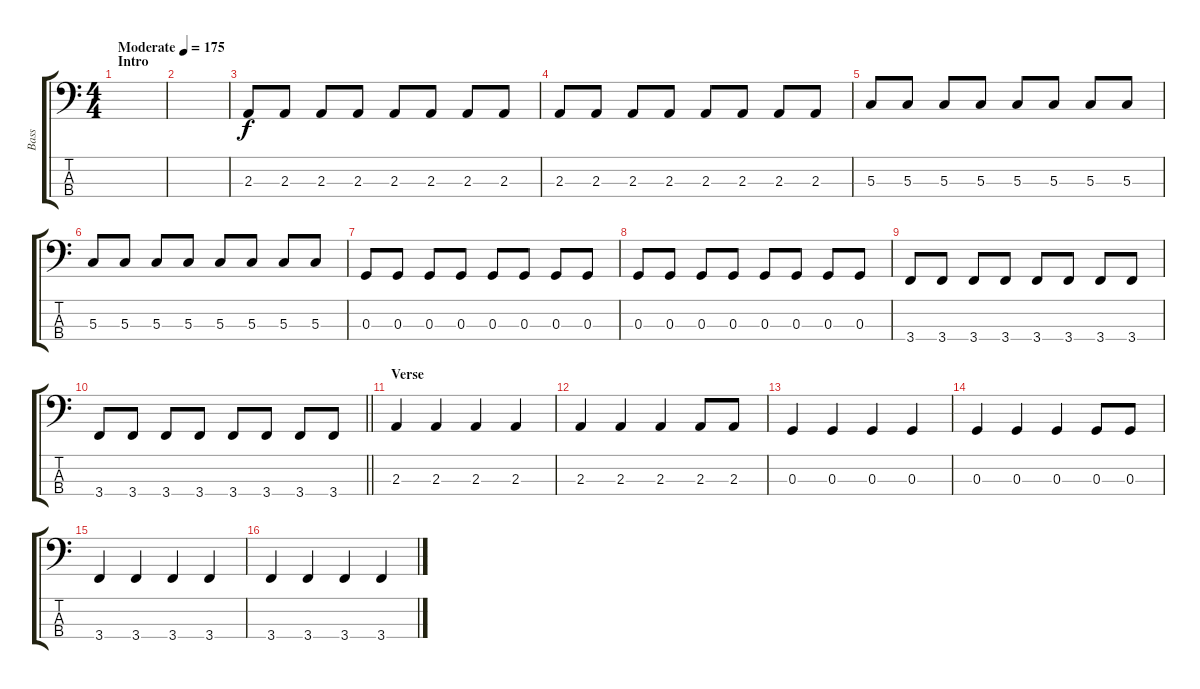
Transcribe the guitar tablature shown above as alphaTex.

\track ("Bass" "Bass") {instrument electricbasspick}
\staff {score tabs}
\tuning (F2 C2 G1 D1) {hide}
\ts (4 4)
\section ("" "Intro")
\tempo (175 "Moderate")
\clef f4
\ks c
|
|
2.3.8 2.3.8 2.3.8 2.3.8 2.3.8 2.3.8 2.3.8 2.3.8 |
2.3.8 2.3.8 2.3.8 2.3.8 2.3.8 2.3.8 2.3.8 2.3.8 |
5.3.8 5.3.8 5.3.8 5.3.8 5.3.8 5.3.8 5.3.8 5.3.8 |
5.3.8 5.3.8 5.3.8 5.3.8 5.3.8 5.3.8 5.3.8 5.3.8 |
0.3.8 0.3.8 0.3.8 0.3.8 0.3.8 0.3.8 0.3.8 0.3.8 |
0.3.8 0.3.8 0.3.8 0.3.8 0.3.8 0.3.8 0.3.8 0.3.8 |
3.4.8 3.4.8 3.4.8 3.4.8 3.4.8 3.4.8 3.4.8 3.4.8 |
\barLineRight lightlight
3.4.8 3.4.8 3.4.8 3.4.8 3.4.8 3.4.8 3.4.8 3.4.8 |
\section ("" "Verse")
2.3.4 2.3.4 2.3.4 2.3.4 |
2.3.4 2.3.4 2.3.4 2.3.8 2.3.8 |
0.3.4 0.3.4 0.3.4 0.3.4 |
0.3.4 0.3.4 0.3.4 0.3.8 0.3.8 |
3.4.4 3.4.4 3.4.4 3.4.4 |
3.4.4 3.4.4 3.4.4 3.4.4
